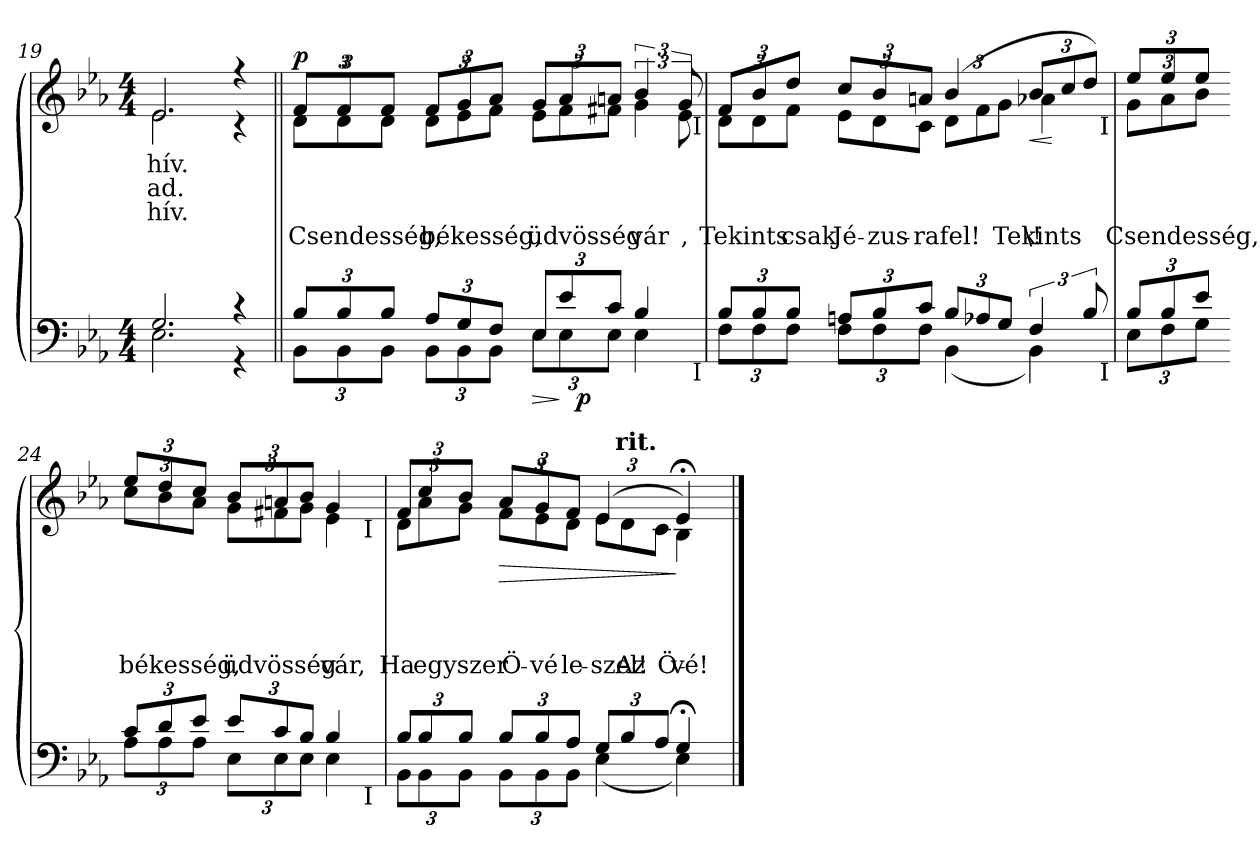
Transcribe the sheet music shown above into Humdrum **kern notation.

**kern	**dynam	**kern	**text	**text	**text	**text	**dynam
*part2	*part2	*part1	*part1	*part1	*part1	*part1	*part1
*staff2	*staff2	*staff1	*staff1	*staff1	*staff1	*staff1	*staff1
*clefF4	*	*clefG2	*	*	*	*	*
*k[b-e-a-]	*	*k[b-e-a-]	*	*	*	*	*
*c:	*	*c:	*	*	*	*	*
*M4/4	*	*M4/4	*	*	*	*	*
=19	=19	=19	=19	=19	=19	=19	=19
*^	*	*^	*	*	*	*	*
!	!	!	!	!	!LO:LY:b	!LO:LY:b	!LO:LY:b	!	!
2.G/	2.E-\	.	2.e-/	2.e-\	hív.	ad.	hív.	.	.
4r	4r	.	4r	4r	.	.	.	.	.
=20||	=20||	=20||	=20||	=20||	=20||	=20||	=20||	=20||	=20||
!	!	!	!	!	!	!	!	!LO:LY:b	!LO:DY:a
12B-/L	12BB-\L	.	12f/L	12d\L	.	.	.	Csendesség,	p
12B-/	12BB-\	.	12f/	12d\	.	.	.	.	.
12B-/J	12BB-\J	.	12f/J	12d\J	.	.	.	.	.
!	!	!	!	!	!	!	!	!LO:LY:b	!
12A-/L	12BB-\L	.	12f/L	12d\L	.	.	.	békesség,	.
12G/	12BB-\	.	12g/	12e-\	.	.	.	.	.
12F/J	12BB-\J	.	12a-/J	12f\J	.	.	.	.	.
!!LO:LB:g=z
=21-	=21-	=21-	=21-	=21-	=21-	=21-	=21-	=21-	=21-
!	!	!LO:HP:b	!	!	!	!	!	!	!
!	!	!	!	!	!	!	!	!LO:LY:b	!
*^	*^	*	*	*^	*	*	*	*	*
12E-/L	12E-\L	8ryy	3ryy	>	12g/L	12e-\L	3ryy	.	.	.	üdvösség	.
12e-/	12E-\	.	.	]	12a-/	12f\	.	.	.	.	.	.
!	!	!	!	!LO:DY:b	!	!	!	!	!	!	!	!
.	.	4.ryy	.	p	.	.	.	.	.	.	.	.
12c/J	12E-\J	.	.	.	12an/J	12f#X\J	.	.	.	.	.	.
!	!	!	!	!	!	!	!	!	!	!	!LO:LY:b	!
4B-/	4E-\	.	.	.	6b-/	6g\	.	.	.	.	vár	.
.	.	.	12.ryy	.	.	.	12.ryy	.	.	.	.	.
!	!	!	!	!	!	!	!	!	!	!	!LO:LY:b	!
.	.	.	.	.	12g/	12e-\	.	.	.	.	,	.
!	!	!	!	!	!	!	!LO:TX:b:t=I	!	!	!	!	!
!	!	!	!LO:TX:b:t=I	!	!	!	!	!	!	!	!	!
.	.	.	24ryy	.	.	.	24ryy	.	.	.	.	.
*	*v	*v	*v	*	*	*	*	*	*	*	*	*
=22	=22	=22	=22	=22	=22	=22	=22	=22	=22	=22
*^	*^	*	*	*	*	*	*	*	*	*
!	!	!	!	!	!	!	!	!	!	!	!LO:LY:b	!
*	*	*v	*v	*	*	*	*	*	*	*	*	*
12B-/L	12F\L	2ryy	.	12f/L	12d\L	2ryy	.	.	.	Tekints	.
12B-/	12F\	.	.	12b-/	12d\	.	.	.	.	.	.
!	!	!	!	!	!	!	!	!	!	!LO:LY:b	!
12B-/J	12F\J	.	.	12dd/J	12f\J	.	.	.	.	csak	.
!	!	!	!	!	!	!	!	!	!	!LO:LY:b	!
12An/L	12F\L	.	.	12cc/L	12e-\L	.	.	.	.	Jé-	.
!	!	!	!	!	!	!	!	!	!	!LO:LY:b	!
12B-/	12F\	.	.	12b-/	12d\	.	.	.	.	-zus-	.
!	!	!	!	!	!	!	!	!	!	!LO:LY:b	!
12c/J	12F\J	.	.	12an/J	12c\J	.	.	.	.	-ra	.
!	!	!	!	!	!	!	!	!	!	!LO:LY:b	!
12B-/L	(<4BB-\	4...ryy	.	(>4b-/	12d\L	4...ryy	.	.	.	fel!	.
12A-X/	.	.	.	.	12f\	.	.	.	.	.	.
!	!	!	!	!	!	!	!	!	!	!LO:LY:b	!
12G/J	.	.	.	.	12g\J	.	.	.	.	Tekints	.
!	!	!	!	!	!	!	!	!	!	!	!LO:HP:b
!	!	!	!	!	!	!	!	!	!	!LO:LY:b	!
6F/	4BB-\)	.	.	12b-/L	4a-\	.	.	.	.	\!	<
.	.	.	.	12cc/	.	.	.	.	.	.	[
12B-/	.	.	.	12dd/J)	.	.	.	.	.	.	.
!	!	!	!	!	!	!LO:TX:b:t=I	!	!	!	!	!
!	!	!LO:TX:b:t=I	!	!	!	!	!	!	!	!	!
.	.	32ryy	.	.	.	32ryy	.	.	.	.	.
*	*v	*v	*	*	*	*	*	*	*	*	*
*	*	*	*	*v	*v	*	*	*	*	*
!!LO:LB:g=z
=23	=23	=23	=23	=23	=23	=23	=23	=23	=23
*	*^	*	*	*^	*	*	*	*	*
!	!	!	!	!	!	!	!	!	!	!LO:LY:b	!
*	*v	*v	*	*	*	*	*	*	*	*	*
*	*	*	*	*v	*v	*	*	*	*	*
12B-/L	12E-\L	.	12ee-/L	12g\L	.	.	.	Csendesség,	.
12B-/	12F\	.	12ee-/	12a-\	.	.	.	.	.
12e-/J	12G\J	.	12ee-/J	12b-\J	.	.	.	.	.
=24-	=24-	=24-	=24-	=24-	=24-	=24-	=24-	=24-	=24-
!	!	!	!	!	!	!	!	!LO:LY:b	!
*	*^	*	*	*^	*	*	*	*	*
12c/L	12A-\L	2ryy	.	12ee-/L	12cc\L	2ryy	.	.	.	békesség,	.
12d/	12A-\	.	.	12dd/	12b-\	.	.	.	.	.	.
12e-/J	12A-\J	.	.	12cc/J	12a-\J	.	.	.	.	.	.
!	!	!	!	!	!	!	!	!	!	!LO:LY:b	!
12e-/L	12E-\L	.	.	12b-/L	12g\L	.	.	.	.	üdvösség	.
12c/	12E-\	.	.	12an/	12f#X\	.	.	.	.	.	.
12B-/J	12E-\J	.	.	12b-/J	12g\J	.	.	.	.	.	.
!	!	!	!	!	!	!	!	!	!	!LO:LY:b	!
4B-/	4E-\	8ryy	.	4g/	4e-\	8ryy	.	.	.	vár,	.
.	.	32ryy	.	.	.	32ryy	.	.	.	.	.
!	!	!	!	!	!	!LO:TX:b:t=I	!	!	!	!	!
!	!	!LO:TX:b:t=I	!	!	!	!	!	!	!	!	!
.	.	16.ryy	.	.	.	16.ryy	.	.	.	.	.
*	*v	*v	*	*	*	*	*	*	*	*	*
=25	=25	=25	=25	=25	=25	=25	=25	=25	=25	=25
*	*^	*	*	*	*	*	*	*	*	*
!	!	!	!	!	!	!	!	!	!	!LO:LY:b	!
*	*v	*v	*	*	*	*	*	*	*	*	*
12B-/L	12BB-\L	.	12f/L	12d\L	3ryy	.	.	.	Ha	.
!	!	!	!	!	!	!	!	!	!LO:LY:b	!
12B-/	12BB-\	.	12cc/	12a-\	.	.	.	.	egyszer	.
12B-/J	12BB-\J	.	12b-/J	12g\J	.	.	.	.	.	.
!	!	!	!	!	!	!	!	!	!	!LO:HP:b
!	!	!	!	!	!	!	!	!	!LO:LY:b	!
12B-/L	12BB-\L	.	12a-/L	12f\L	.	.	.	.	Ö-	>
!	!	!	!	!	!	!	!	!	!LO:LY:b	!
12B-/	12BB-\	.	12g/	12e-\	6ryy	.	.	.	-vé	.
!	!	!	!	!	!	!	!	!	!LO:LY:b	!
12A-/J	12BB-\J	.	12f/J	12d\J	.	.	.	.	le-	.
!	!	!	!	!	!	!	!	!	!LO:LY:b	!
12G/L	(<4E-\	.	(>4e-/	12e-\L	24..ryy	.	.	.	-szel!	.
!	!	!	!	!	!LO:TX:a:B:t=rit.	!	!	!	!	!
.	.	.	.	.	3ryy	.	.	.	.	.
!	!	!	!	!	!	!	!	!	!LO:LY:b	!
12B-/	.	.	.	12d\	.	.	.	.	Az	.
!	!	!	!	!	!	!	!	!	!LO:LY:b	!
12A-/J	.	.	.	12c\J	.	.	.	.	Ö-	.
!	!	!	!	!	!	!	!	!	!LO:LY:b	!
4G;/	4E-\)	.	4e-;/)	4B-\	.	.	.	.	-vé!	]
.	.	.	.	.	12ryy	.	.	.	.	.
.	.	.	.	.	96ryy	.	.	.	.	.
*v	*v	*	*	*	*	*	*	*	*	*
*	*	*v	*v	*v	*	*	*	*	*
==	==	==	==	==	==	==	==
*-	*-	*-	*-	*-	*-	*-	*-
